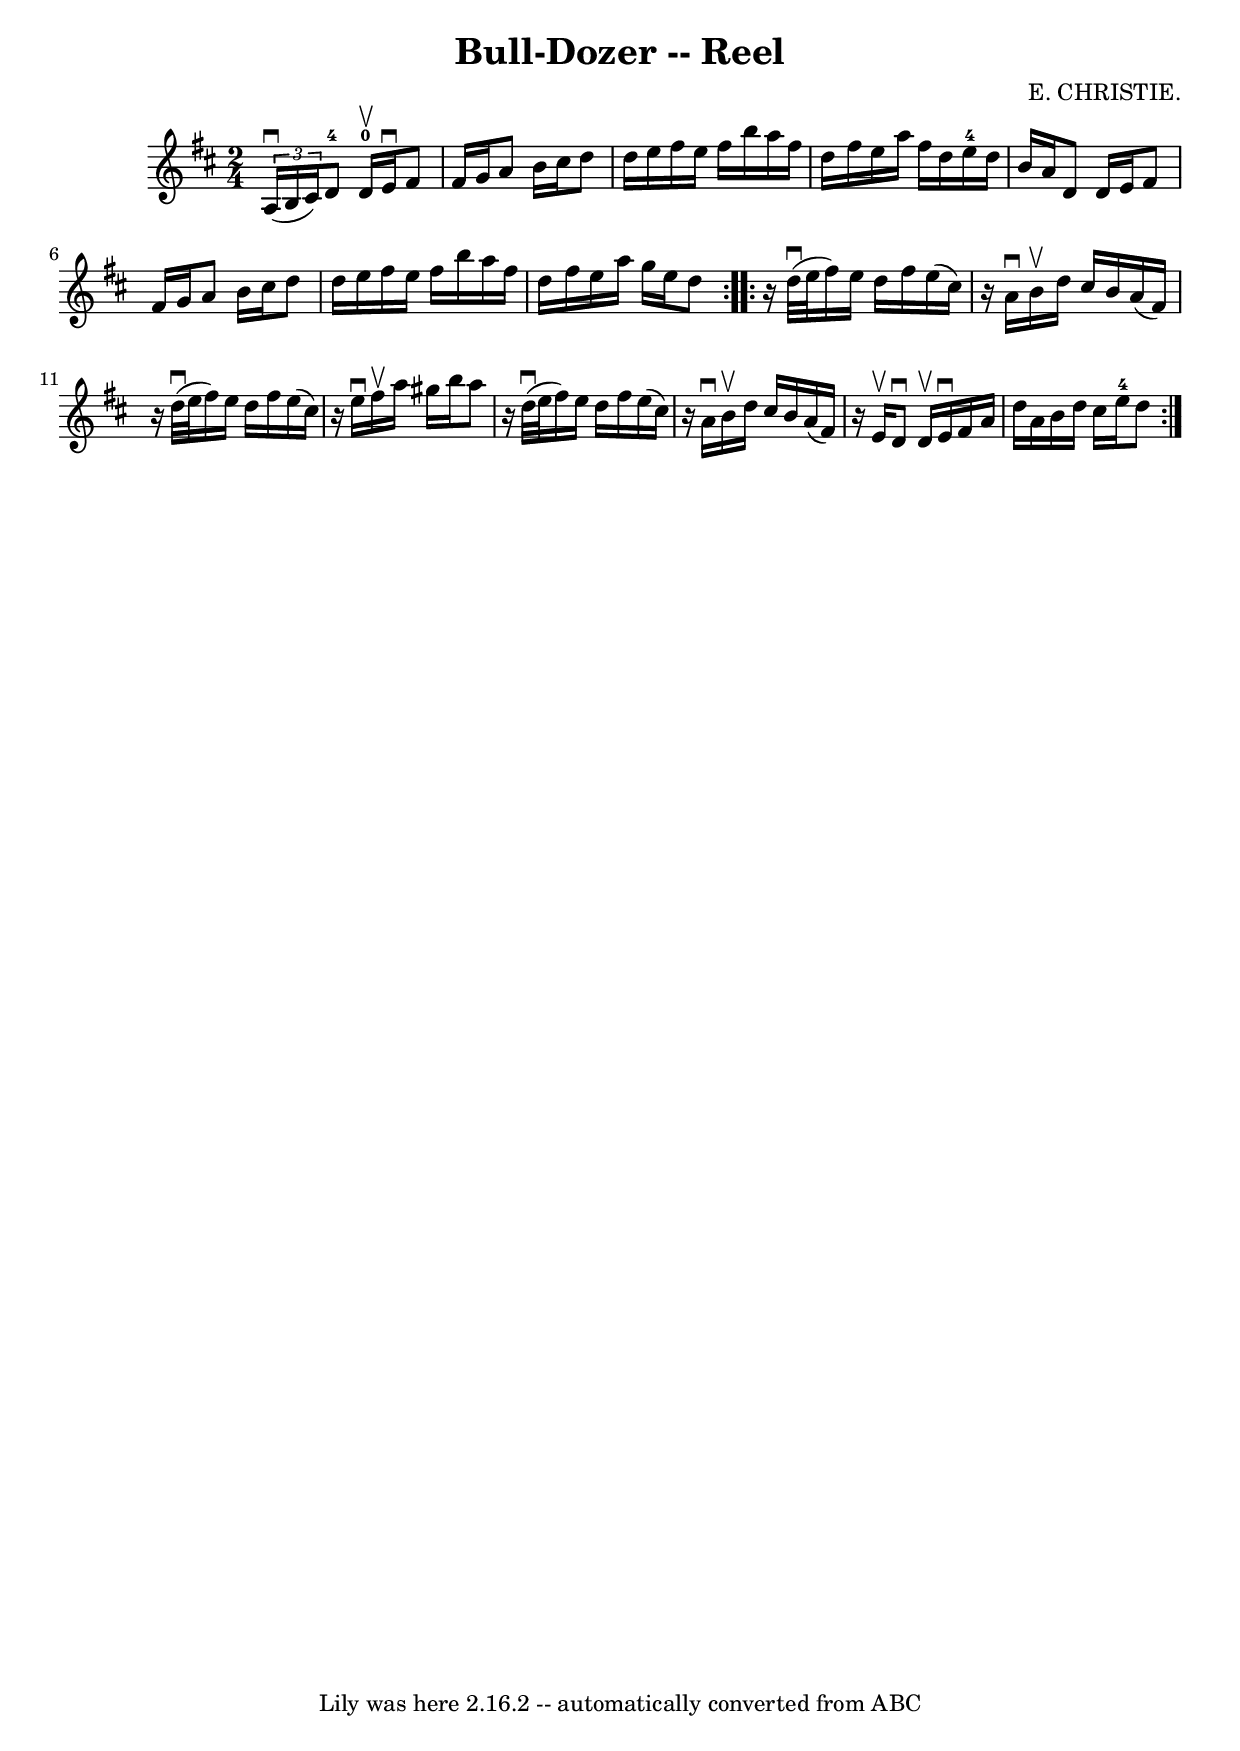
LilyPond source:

\version "2.16.2"
\include "Mammoth.ily"
\header {
  %% book = "Ryan's Mammoth Collection"
  composer = "E. CHRISTIE."
  crossRefNumber = "1"
  footnotes = "\\\\359"
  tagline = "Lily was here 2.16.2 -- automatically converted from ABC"
  title = "Bull-Dozer -- Reel"

}
voicedefault =  {



  \repeat volta 2 {

    \time 2/4 
    \key d \major   \times 2/3 { a16^\downbow(b16 cis'16) 
			       } 
    |
    d'8-4 d'16-0^\upbow e'16^\downbow fis'8 fis'16 
    g'16    |
    a'8 b'16 cis''16 d''8 d''16 e''16    
    |
    fis''16 e''16 fis''16 b''16 a''16 fis''16 d''16    
    fis''16    |
    e''16 a''16 fis''16 d''16 e''16-4   
    d''16 b'16 a'16    |
    d'8 d'16 e'16 fis'8 fis'16    
    g'16    |
    a'8 b'16 cis''16 d''8 d''16 e''16    |
    
    fis''16 e''16 fis''16 b''16 a''16 fis''16 d''16 fis''16  
    |
    e''16 a''16 g''16 e''16 d''8    
  }     

  \repeat volta 2 {
    r16 d''32^\downbow(e''32  |
    fis''16)   
    e''16 d''16 fis''16 e''16 (cis''16)   r16 a'16^\downbow   
    |
    b'16^\upbow d''16 cis''16 b'16 a'16 (fis'16)   r16 
    d''32^\downbow(e''32    |
    fis''16) e''16 d''16    
    fis''16 e''16 (cis''16)   r16 e''16^\downbow   |
    fis''16 
    ^\upbow a''16 gis''16 b''16 a''8    r16 d''32^\downbow(e''32    
    |
    fis''16) e''16 d''16 fis''16 e''16 (cis''16)   
    r16 a'16^\downbow   |
    b'16^\upbow d''16 cis''16 b'16    
    a'16 (fis'16)   r16 e'16^\upbow   |
    d'8^\downbow d'16 
    ^\upbow e'16^\downbow fis'16 a'16 d''16 a'16    |
    b'16   
    d''16 cis''16 e''16-4 d''8    
  }   

}

\score{
  <<

    \context Staff="default"
    {
      \voicedefault 
      
    }

  >>
  \layout {
    
  }
  \midi {
  }

}
